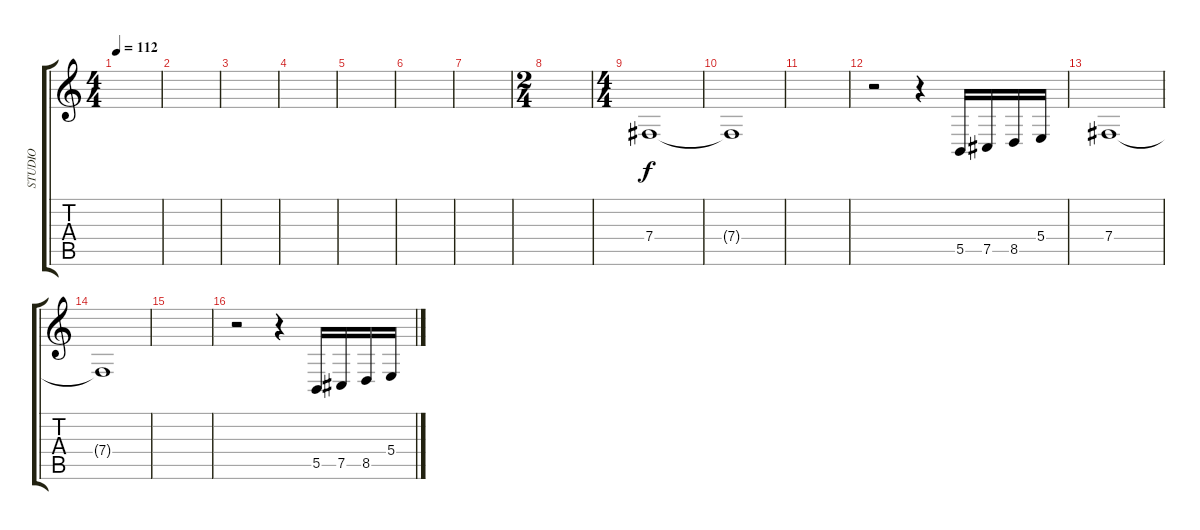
\track ("STUDIO" "STUDIO") {instrument tubularbells}
\staff {score tabs}
\tuning (Db4 Ab3 E3 B2 Gb2 B1) {hide}
\ts (4 4)
\tempo 112
\clef g2
\ks c
|
|
|
|
|
|
|
\ts (2 4)
|
\ts (4 4)
7.4.1{volume 0 instrument overdrivenguitar} |
7.4{t}.1 |
|
r.2{volume 16} r.4 5.5.16 7.5.16 8.5.16 5.4.16 |
7.4.1{volume 0} |
7.4{t}.1 |
|
r.2{volume 16} r.4 5.5.16 7.5.16 8.5.16 5.4.16
